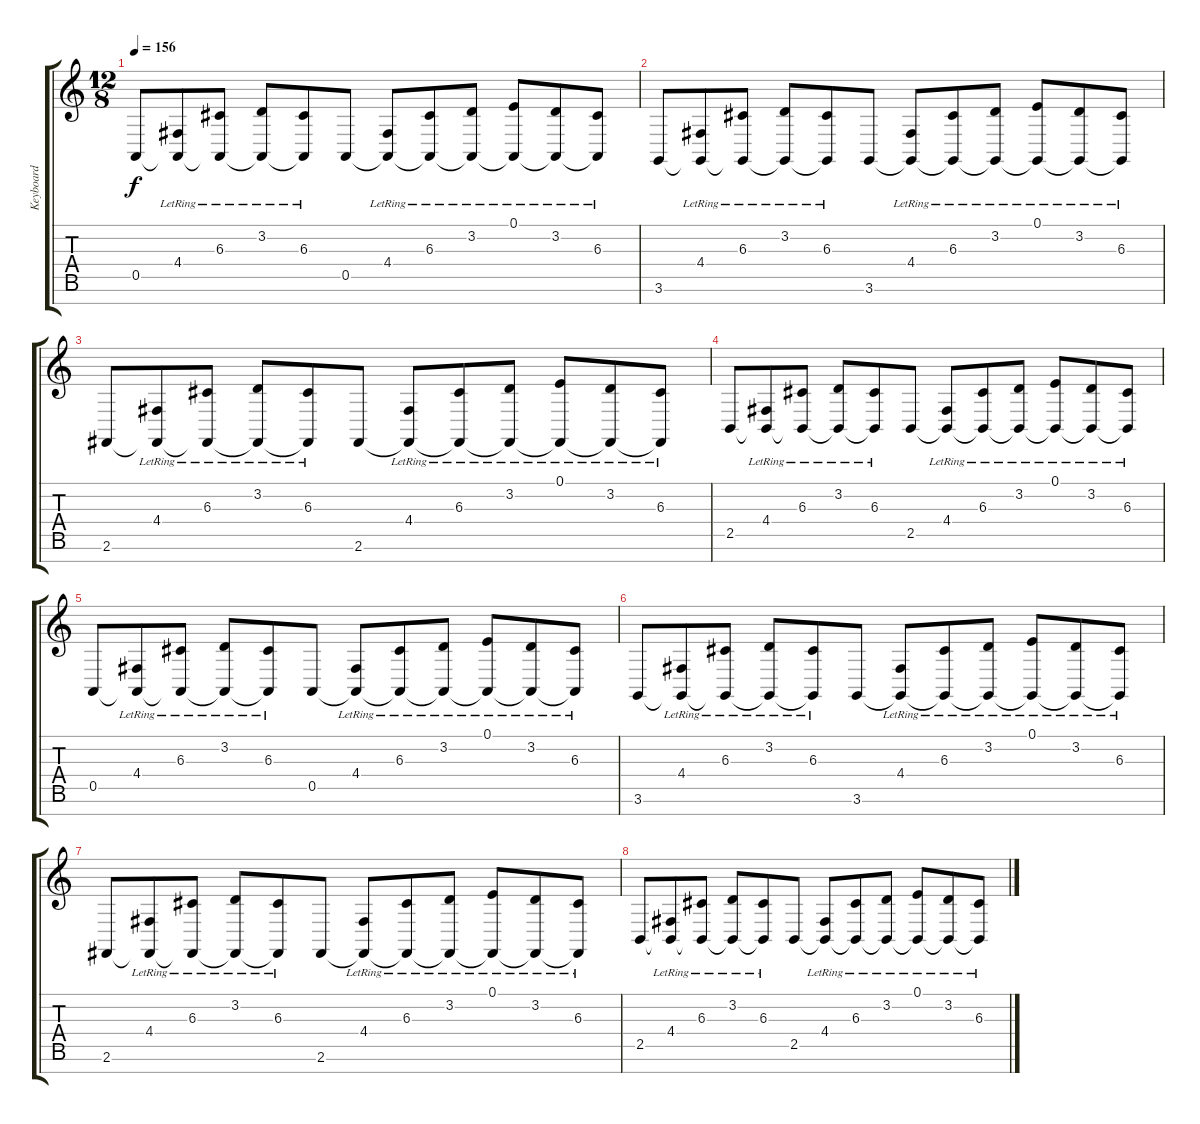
\track ("Keyboard" "Keyboard") {instrument brightacousticpiano}
\staff {score tabs}
\tuning (E4 B3 G3 D3 A2 E2 B1) {hide}
\ts (12 8)
\tempo 156
\clef g2
\ks c
0.5.8{dy f} (4.4{lr} 0.5{t}).8 (6.3{lr} 0.5{t}).8 (3.2{lr} 0.5{t}).8 (6.3{lr} 0.5{t}).8 0.5.8 (4.4{lr} 0.5{t}).8 (6.3{lr} 0.5{t}).8 (3.2{lr} 0.5{t}).8 (0.1{lr} 0.5{t}).8 (3.2{lr} 0.5{t}).8 (6.3{lr} 0.5{t}).8 |
3.6.8 (4.4{lr} 3.6{t}).8 (6.3{lr} 3.6{t}).8 (3.2{lr} 3.6{t}).8 (6.3{lr} 3.6{t}).8 3.6.8 (4.4{lr} 3.6{t}).8 (6.3{lr} 3.6{t}).8 (3.2{lr} 3.6{t}).8 (0.1{lr} 3.6{t}).8 (3.2{lr} 3.6{t}).8 (6.3{lr} 3.6{t}).8 |
2.6.8 (4.4{lr} 2.6{t}).8 (6.3{lr} 2.6{t}).8 (3.2{lr} 2.6{t}).8 (6.3{lr} 2.6{t}).8 2.6.8 (4.4{lr} 2.6{t}).8 (6.3{lr} 2.6{t}).8 (3.2{lr} 2.6{t}).8 (0.1{lr} 2.6{t}).8 (3.2{lr} 2.6{t}).8 (6.3{lr} 2.6{t}).8 |
2.5.8 (4.4{lr} 2.5{t}).8 (6.3{lr} 2.5{t}).8 (3.2{lr} 2.5{t}).8 (6.3{lr} 2.5{t}).8 2.5.8 (4.4{lr} 2.5{t}).8 (6.3{lr} 2.5{t}).8 (3.2{lr} 2.5{t}).8 (0.1{lr} 2.5{t}).8 (3.2{lr} 2.5{t}).8 (6.3{lr} 2.5{t}).8 |
0.5.8 (4.4{lr} 0.5{t}).8 (6.3{lr} 0.5{t}).8 (3.2{lr} 0.5{t}).8 (6.3{lr} 0.5{t}).8 0.5.8 (4.4{lr} 0.5{t}).8 (6.3{lr} 0.5{t}).8 (3.2{lr} 0.5{t}).8 (0.1{lr} 0.5{t}).8 (3.2{lr} 0.5{t}).8 (6.3{lr} 0.5{t}).8 |
3.6.8 (4.4{lr} 3.6{t}).8 (6.3{lr} 3.6{t}).8 (3.2{lr} 3.6{t}).8 (6.3{lr} 3.6{t}).8 3.6.8 (4.4{lr} 3.6{t}).8 (6.3{lr} 3.6{t}).8 (3.2{lr} 3.6{t}).8 (0.1{lr} 3.6{t}).8 (3.2{lr} 3.6{t}).8 (6.3{lr} 3.6{t}).8 |
2.6.8 (4.4{lr} 2.6{t}).8 (6.3{lr} 2.6{t}).8 (3.2{lr} 2.6{t}).8 (6.3{lr} 2.6{t}).8 2.6.8 (4.4{lr} 2.6{t}).8 (6.3{lr} 2.6{t}).8 (3.2{lr} 2.6{t}).8 (0.1{lr} 2.6{t}).8 (3.2{lr} 2.6{t}).8 (6.3{lr} 2.6{t}).8 |
2.5.8 (4.4{lr} 2.5{t}).8 (6.3{lr} 2.5{t}).8 (3.2{lr} 2.5{t}).8 (6.3{lr} 2.5{t}).8 2.5.8 (4.4{lr} 2.5{t}).8 (6.3{lr} 2.5{t}).8 (3.2{lr} 2.5{t}).8 (0.1{lr} 2.5{t}).8 (3.2{lr} 2.5{t}).8 (6.3{lr} 2.5{t}).8
